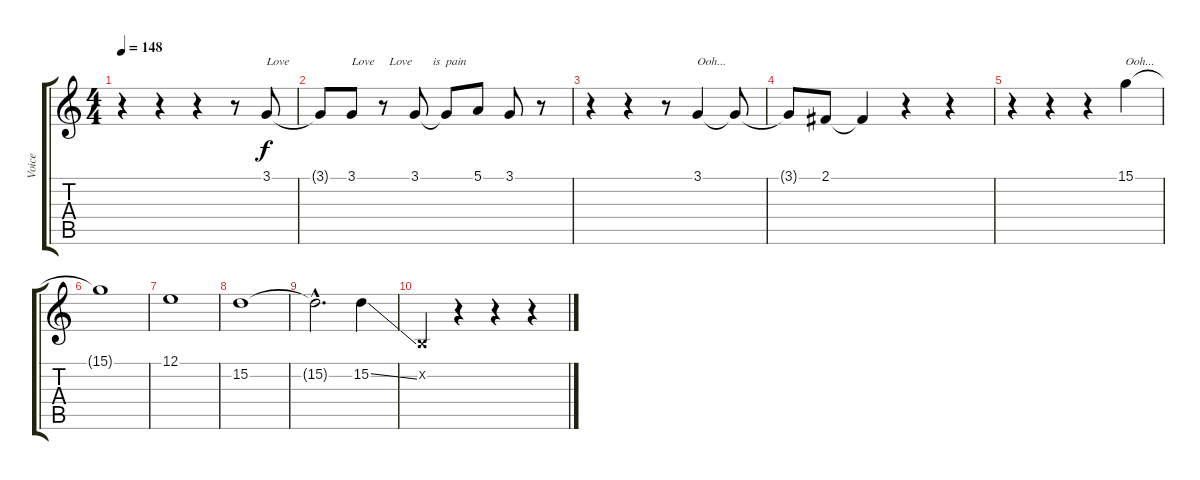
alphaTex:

\track ("Voice" "Voice") {instrument violin}
\staff {score tabs}
\tuning (E4 B3 G3 D3 A2 E2) {hide}
\ts (4 4)
\tempo 148
\clef g2
\ks c
r.4{dy f} r.4 r.4 r.8 3.1.8{txt "Love"} |
3.1{t}.8 3.1.8{txt "Love     Love       is  pain"} r.8 3.1.8 3.1{t}.8 5.1.8 3.1.8 r.8 |
r.4 r.4 r.8 3.1.4{txt "Ooh..."} 3.1{t}.8 |
3.1{t}.8 2.1.8 2.1{t}.4 r.4 r.4 |
r.4 r.4 r.4 15.1.4{txt "Ooh..."} |
15.1{t}.1 |
12.1.1 |
15.2.1 |
15.2{hac t}.2{d} 15.2{ss}.4 |
0.2{x}.4 r.4 r.4 r.4
